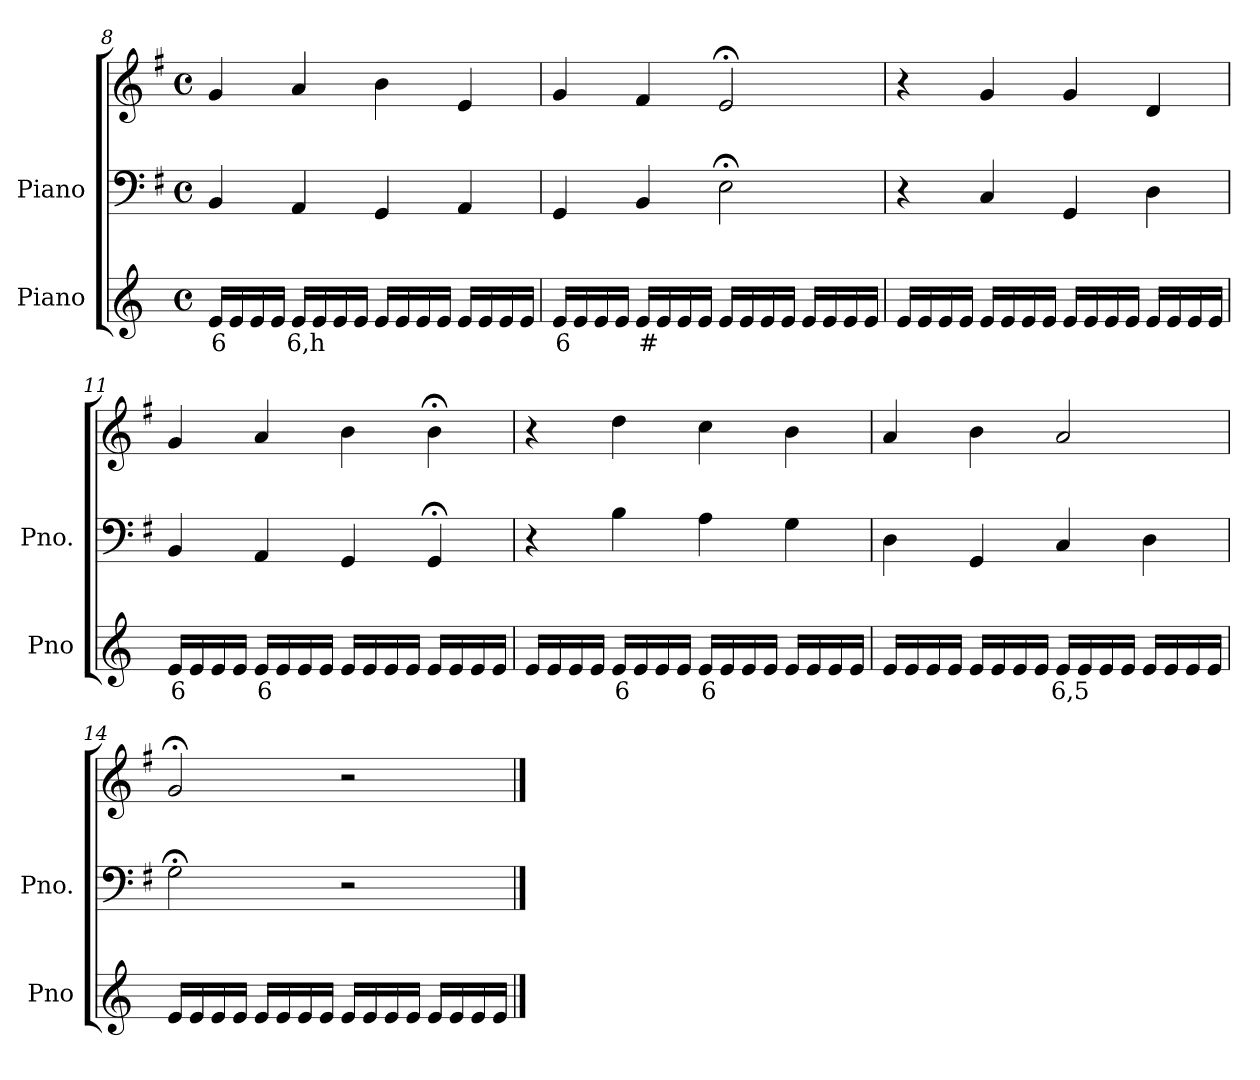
**kern	**text	**kern	**kern
*part2	*part2	*part1	*part1
*staff3	*staff3	*staff2	*staff1
*I"Piano	*	*I"Piano	*
*I'Pno	*	*I'Pno.	*
*clefG2	*	*clefF4	*clefG2
*k[]	*	*k[f#]	*k[f#]
*M4/4	*	*M4/4	*M4/4
*met(c)	*	*met(c)	*met(c)
=8	=8	=8	=8
!	!LO:LY:b	!	!
16e/LL	6	4BB/	4g/
16e/	.	.	.
16e/	.	.	.
16e/JJ	.	.	.
!	!LO:LY:b	!	!
16e/LL	6,h	4AA/	4a/
16e/	.	.	.
16e/	.	.	.
16e/JJ	.	.	.
16e/LL	.	4GG/	4b\
16e/	.	.	.
16e/	.	.	.
16e/JJ	.	.	.
16e/LL	.	4AA/	4e/
16e/	.	.	.
16e/	.	.	.
16e/JJ	.	.	.
=9	=9	=9	=9
!	!LO:LY:b	!	!
16e/LL	6	4GG/	4g/
16e/	.	.	.
16e/	.	.	.
16e/JJ	.	.	.
!	!LO:LY:b	!	!
16e/LL	#	4BB/	4f#/
16e/	.	.	.
16e/	.	.	.
16e/JJ	.	.	.
16e/LL	.	2E;<\	2e;</
16e/	.	.	.
16e/	.	.	.
16e/JJ	.	.	.
16e/LL	.	.	.
16e/	.	.	.
16e/	.	.	.
16e/JJ	.	.	.
=10	=10	=10	=10
16e/LL	.	4r	4r
16e/	.	.	.
16e/	.	.	.
16e/JJ	.	.	.
16e/LL	.	4C/	4g/
16e/	.	.	.
16e/	.	.	.
16e/JJ	.	.	.
16e/LL	.	4GG/	4g/
16e/	.	.	.
16e/	.	.	.
16e/JJ	.	.	.
16e/LL	.	4D\	4d/
16e/	.	.	.
16e/	.	.	.
16e/JJ	.	.	.
=11	=11	=11	=11
!	!LO:LY:b	!	!
16e/LL	6	4BB/	4g/
16e/	.	.	.
16e/	.	.	.
16e/JJ	.	.	.
!	!LO:LY:b	!	!
16e/LL	6	4AA/	4a/
16e/	.	.	.
16e/	.	.	.
16e/JJ	.	.	.
16e/LL	.	4GG/	4b\
16e/	.	.	.
16e/	.	.	.
16e/JJ	.	.	.
16e/LL	.	4GG;</	4b;<\
16e/	.	.	.
16e/	.	.	.
16e/JJ	.	.	.
=12	=12	=12	=12
16e/LL	.	4r	4r
16e/	.	.	.
16e/	.	.	.
16e/JJ	.	.	.
!	!LO:LY:b	!	!
16e/LL	6	4B\	4dd\
16e/	.	.	.
16e/	.	.	.
16e/JJ	.	.	.
!	!LO:LY:b	!	!
16e/LL	6	4A\	4cc\
16e/	.	.	.
16e/	.	.	.
16e/JJ	.	.	.
16e/LL	.	4G\	4b\
16e/	.	.	.
16e/	.	.	.
16e/JJ	.	.	.
=13	=13	=13	=13
16e/LL	.	4D\	4a/
16e/	.	.	.
16e/	.	.	.
16e/JJ	.	.	.
16e/LL	.	4GG/	4b\
16e/	.	.	.
16e/	.	.	.
16e/JJ	.	.	.
!	!LO:LY:b	!	!
16e/LL	6,5	4C/	2a/
16e/	.	.	.
16e/	.	.	.
16e/JJ	.	.	.
16e/LL	.	4D\	.
16e/	.	.	.
16e/	.	.	.
16e/JJ	.	.	.
=14	=14	=14	=14
16e/LL	.	2G;<\	2g;</
16e/	.	.	.
16e/	.	.	.
16e/JJ	.	.	.
16e/LL	.	.	.
16e/	.	.	.
16e/	.	.	.
16e/JJ	.	.	.
16e/LL	.	2r	2r
16e/	.	.	.
16e/	.	.	.
16e/JJ	.	.	.
16e/LL	.	.	.
16e/	.	.	.
16e/	.	.	.
16e/JJ	.	.	.
==	==	==	==
*-	*-	*-	*-
